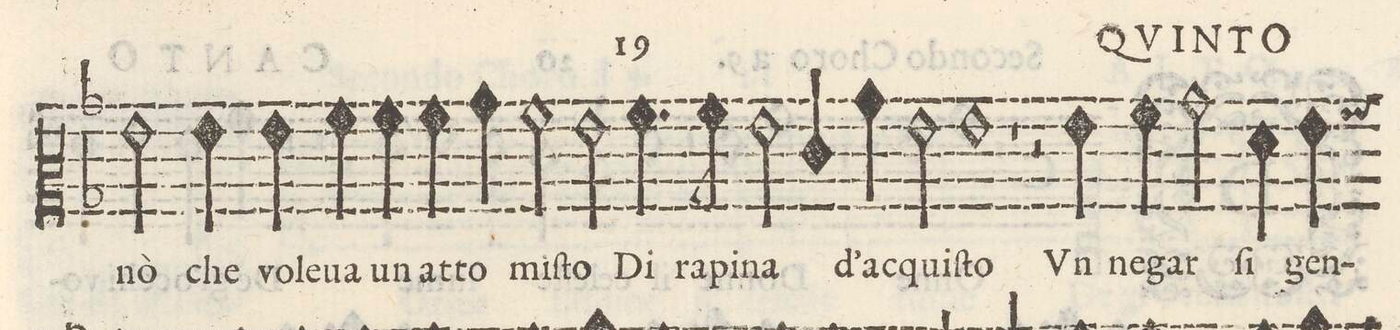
**kern	**text
*I"QVINTO	*
*clefC2	*
*k[b-]	*
*met(C)	*
*M2/1	*
2g\	nò
4g\	che
4g\	vo-
=9-	=9-
4a\	-le-
4a\	ua un
4a\	at-
4b-\	-to
2a\	miſ-
2g\	-to
=10-	=10-
4.a\	Di
8a\	ra-
2g\	-pi-
4e/	-na
4a\	d'ac-
2g\	-quiſ-
=11-	=11-
1g	-to
1r	.
=12-	=12-
2r	.
4g\	Vn
4a\	ne-
2b-\	-gar
4fny\	ſi
4g\	gen-
*custos:a	*
=13-	=13-
*-	*-
